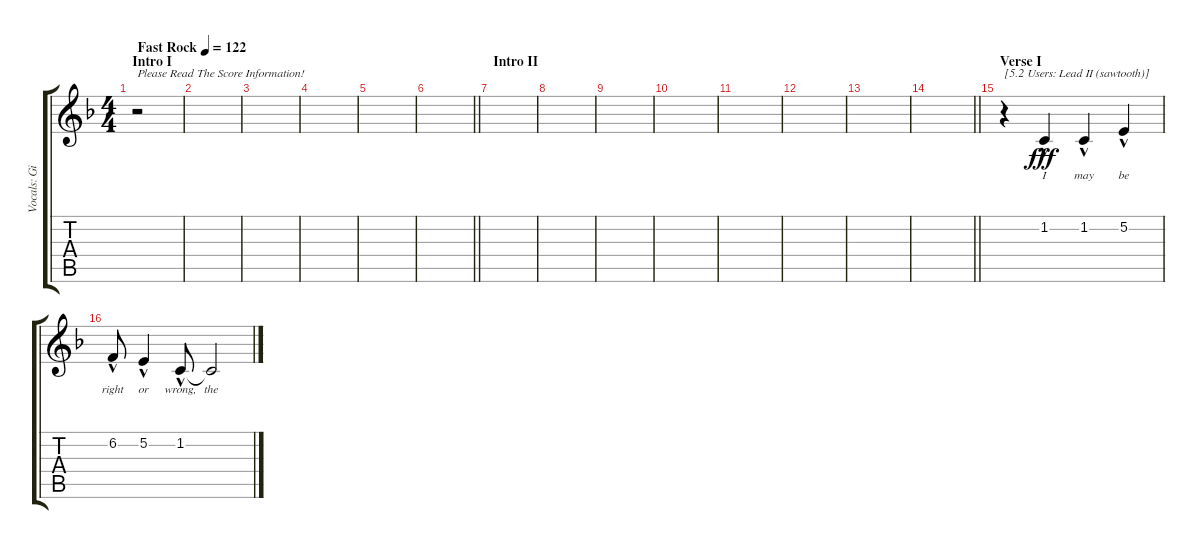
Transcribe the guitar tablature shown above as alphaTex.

\track ("Vocals: Gil" "Vocals: Gi") {instrument lead2sawtooth}
\staff {score tabs}
\tuning (E4 B3 G3 D3 A2 E2) {hide}
\ts (4 4)
\section ("" "Intro I")
\tempo (122 "Fast Rock")
\clef g2
\ks f
r.2{txt "Please Read The Score Information!" dy fff instrument lead2sawtooth} |
|
|
|
|
\barLineRight lightlight
|
\section ("" "Intro II")
|
|
|
|
|
|
|
\barLineRight lightlight
|
\section ("" "Verse I")
r.4{txt "[5.2 Users: Lead II (sawtooth)]"} 1.2{hac}.4{lyrics (0 "I") lyrics (1 "") lyrics (2 "") lyrics (3 "") lyrics (4 "")} 1.2{hac}.4{lyrics (0 "may") lyrics (1 "") lyrics (2 "") lyrics (3 "") lyrics (4 "")} 5.2{hac}.4{lyrics (0 "be") lyrics (1 "") lyrics (2 "") lyrics (3 "") lyrics (4 "")} |
6.2{hac}.8{lyrics (0 "right") lyrics (1 "") lyrics (2 "") lyrics (3 "") lyrics (4 "")} 5.2{hac}.4{lyrics (0 "or") lyrics (1 "") lyrics (2 "") lyrics (3 "") lyrics (4 "")} 1.2{hac}.8{lyrics (0 "wrong,") lyrics (1 "") lyrics (2 "") lyrics (3 "") lyrics (4 "")} 1.2{t}.2{lyrics (0 "the") lyrics (1 "") lyrics (2 "") lyrics (3 "") lyrics (4 "")}
